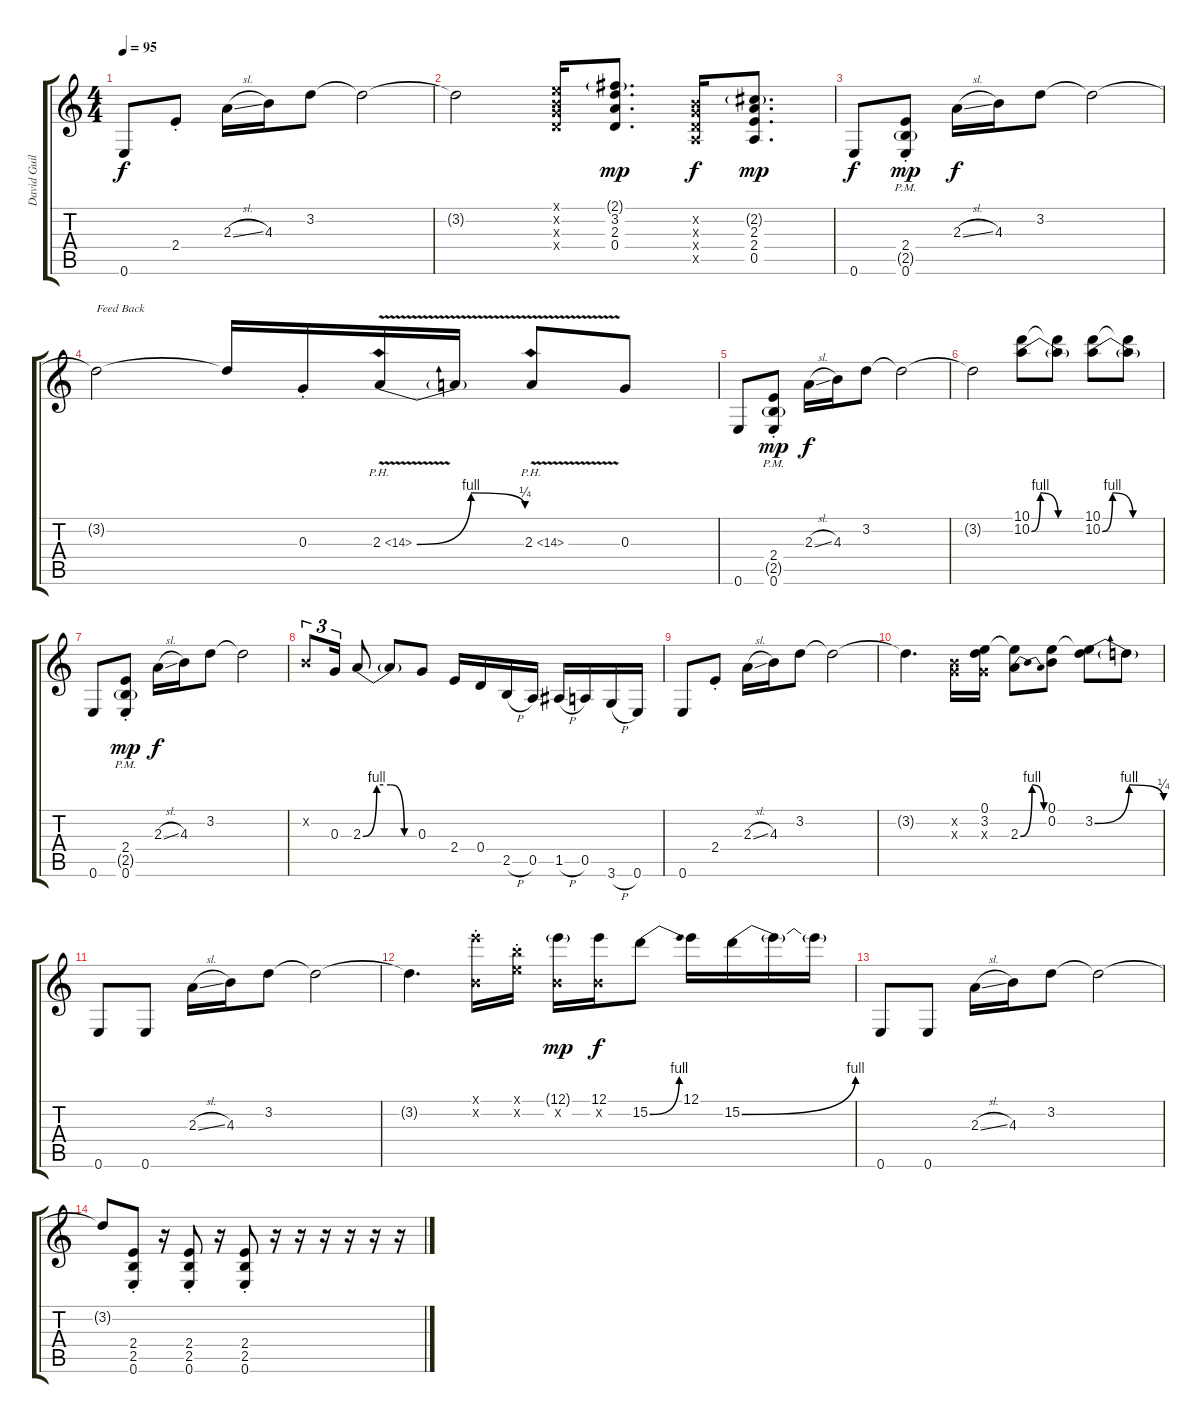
\track ("David Guilmour" "David Guil") {instrument distortionguitar}
\staff {score tabs}
\tuning (E4 B3 G3 D3 A2 E2) {hide}
\ts (4 4)
\tempo 95
\clef g2
\ks c
0.6.8{dy f} 2.4{st}.8 2.3{sl}.16 4.3.16 3.2.8 3.2{t}.2 |
3.2{t}.2 (0.1{x} 0.2{x} 0.3{x} 0.4{x}).16 (2.1{g} 3.2 2.3 0.4).8{d dy mp} (0.2{x} 0.3{x} 0.4{x} 0.5{x}).16{dy f} (2.2{g} 2.3 2.4 0.5).8{d dy mp} |
0.6.8{dy f} (2.4{pm st} 2.5{g pm st} 0.6{pm st}).8{dy mp} 2.3{sl}.16{dy f} 4.3.16 3.2.8 3.2{t}.2 |
3.2{t}.2{txt "Feed Back"} 3.2{t}.16 0.3{st}.16 2.3{be (bendrelease 0 0 15 4 45 4 60 1) ph 12 v}.16 2.3{t}.16 2.3{ph 12 v}.8 0.3.8 |
0.6.8 (2.4{pm st} 2.5{g pm st} 0.6{pm st}).8{dy mp} 2.3{sl}.16{dy f} 4.3.16 3.2.8 3.2{t}.2 |
3.2{t}.2 (10.1 10.2{be (custom 0 0 10 4 30 0 60 0)}).8 (10.1{t} 10.2{t}).8 (10.1 10.2{be (custom 0 0 10 4 30 0 60 0)}).8 (10.1{t} 10.2{t}).8 |
0.6.8 (2.4{pm st} 2.5{g pm st} 0.6{pm st}).8{dy mp} 2.3{sl}.16{dy f} 4.3.16 3.2.8 3.2{t}.2 |
0.2{x}.8{tu (3 2)} 0.3.16{tu (3 2)} 2.3{be (custom 0 0 15 4 30 4 45 0 60 0)}.8 2.3{t}.8 0.3.8 2.4.16 0.4.16 2.5{h}.16 0.5.16 1.5{h}.16 0.5.16 3.6{h}.16 0.6.16 |
0.6.8 2.4{st}.8 2.3{sl}.16 4.3.16 3.2.8 3.2{t}.2 |
3.2{t}.4{d} (0.2{x} 0.3{x}).16 (0.1 3.2 0.3{x}).16 (0.1{t} 2.3{be (bendrelease 0 0 15 4 45 4 60 0)}).8 (0.1 0.2).8 (0.1{t} 3.2{be (bendrelease 0 0 15 4 50 4 60 1)}).8 3.2{t}.8 |
0.6.8 0.6.8 2.3{sl}.16 4.3.16 3.2.8 3.2{t}.2 |
3.2{t}.4{d} (12.1{st x} 0.2{x}).16 (0.1{x} 12.2{st x}).16 (12.1{g} 0.2{x}).16{dy mp} (12.1 0.2{x}).16{dy f} 15.2{be (bend 0 0 60 4)}.8 12.1.16 15.2{be (bend 0 0 60 4)}.16 15.2{t}.16 15.2{t}.16 |
0.6.8 0.6.8 2.3{sl}.16 4.3.16 3.2.8 3.2{t}.2 |
3.2{t}.8 (2.4{st} 2.5{st} 0.6{st}).8 r.16 (2.4{st} 2.5{st} 0.6{st}).8 r.16 (2.4{st} 2.5{st} 0.6{st}).8 r.16 r.16 r.16 r.16 r.16 r.16
